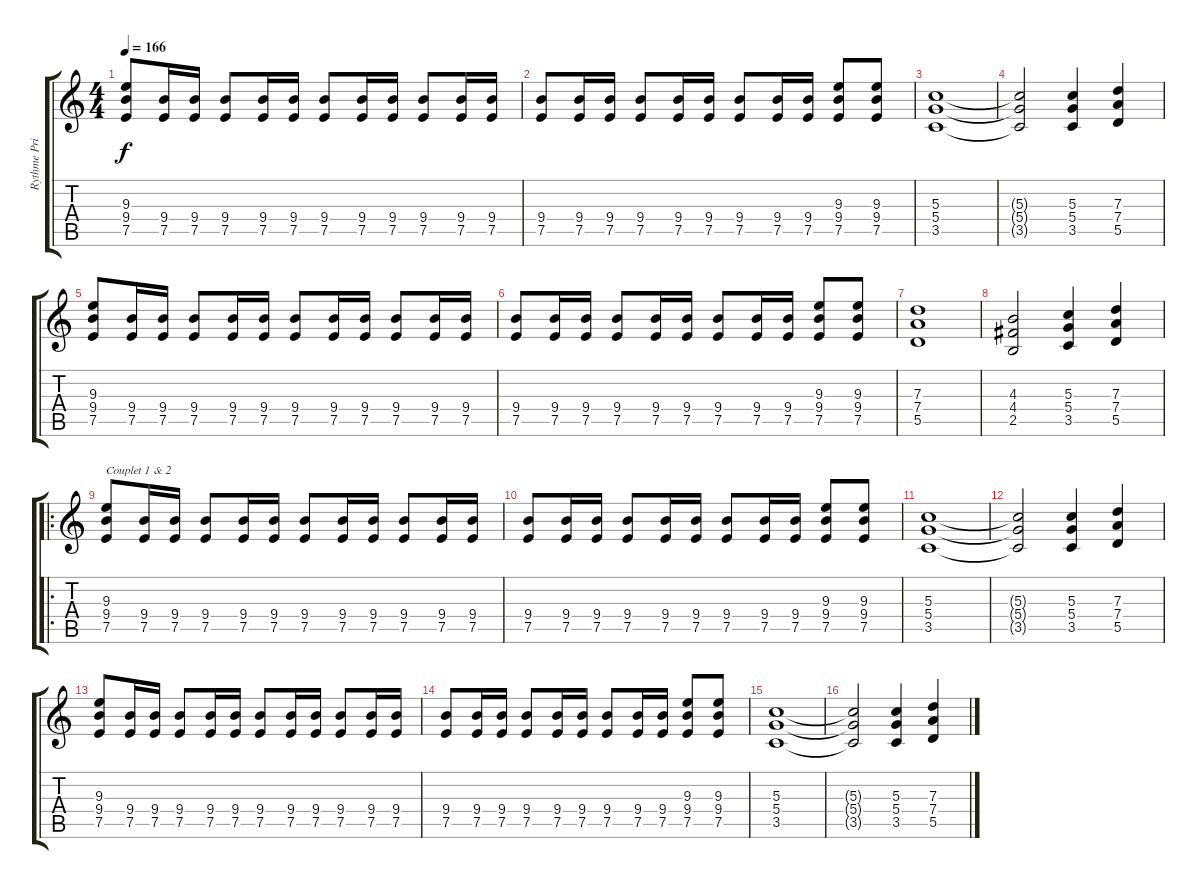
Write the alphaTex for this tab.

\track ("Rythme Principal" "Rythme Pri") {instrument distortionguitar}
\staff {score tabs}
\tuning (E4 B3 G3 D3 A2 E2) {hide}
\ts (4 4)
\tempo 166
\clef g2
\ks c
(9.3 9.4 7.5).8{dy f} (9.4 7.5).16 (9.4 7.5).16 (9.4 7.5).8 (9.4 7.5).16 (9.4 7.5).16 (9.4 7.5).8 (9.4 7.5).16 (9.4 7.5).16 (9.4 7.5).8 (9.4 7.5).16 (9.4 7.5).16 |
(9.4 7.5).8 (9.4 7.5).16 (9.4 7.5).16 (9.4 7.5).8 (9.4 7.5).16 (9.4 7.5).16 (9.4 7.5).8 (9.4 7.5).16 (9.4 7.5).16 (9.3 9.4 7.5).8 (9.3 9.4 7.5).8 |
(5.3 5.4 3.5).1 |
(5.3{t} 5.4{t} 3.5{t}).2 (5.3 5.4 3.5).4 (7.3 7.4 5.5).4 |
(9.3 9.4 7.5).8 (9.4 7.5).16 (9.4 7.5).16 (9.4 7.5).8 (9.4 7.5).16 (9.4 7.5).16 (9.4 7.5).8 (9.4 7.5).16 (9.4 7.5).16 (9.4 7.5).8 (9.4 7.5).16 (9.4 7.5).16 |
(9.4 7.5).8 (9.4 7.5).16 (9.4 7.5).16 (9.4 7.5).8 (9.4 7.5).16 (9.4 7.5).16 (9.4 7.5).8 (9.4 7.5).16 (9.4 7.5).16 (9.3 9.4 7.5).8 (9.3 9.4 7.5).8 |
(7.3 7.4 5.5).1 |
(4.3 4.4 2.5).2 (5.3 5.4 3.5).4 (7.3 7.4 5.5).4 |
\ro
(9.3 9.4 7.5).8{txt "Couplet 1 & 2"} (9.4 7.5).16 (9.4 7.5).16 (9.4 7.5).8 (9.4 7.5).16 (9.4 7.5).16 (9.4 7.5).8 (9.4 7.5).16 (9.4 7.5).16 (9.4 7.5).8 (9.4 7.5).16 (9.4 7.5).16 |
(9.4 7.5).8 (9.4 7.5).16 (9.4 7.5).16 (9.4 7.5).8 (9.4 7.5).16 (9.4 7.5).16 (9.4 7.5).8 (9.4 7.5).16 (9.4 7.5).16 (9.3 9.4 7.5).8 (9.3 9.4 7.5).8 |
(5.3 5.4 3.5).1 |
(5.3{t} 5.4{t} 3.5{t}).2 (5.3 5.4 3.5).4 (7.3 7.4 5.5).4 |
(9.3 9.4 7.5).8 (9.4 7.5).16 (9.4 7.5).16 (9.4 7.5).8 (9.4 7.5).16 (9.4 7.5).16 (9.4 7.5).8 (9.4 7.5).16 (9.4 7.5).16 (9.4 7.5).8 (9.4 7.5).16 (9.4 7.5).16 |
(9.4 7.5).8 (9.4 7.5).16 (9.4 7.5).16 (9.4 7.5).8 (9.4 7.5).16 (9.4 7.5).16 (9.4 7.5).8 (9.4 7.5).16 (9.4 7.5).16 (9.3 9.4 7.5).8 (9.3 9.4 7.5).8 |
(5.3 5.4 3.5).1 |
(5.3{t} 5.4{t} 3.5{t}).2 (5.3 5.4 3.5).4 (7.3 7.4 5.5).4
